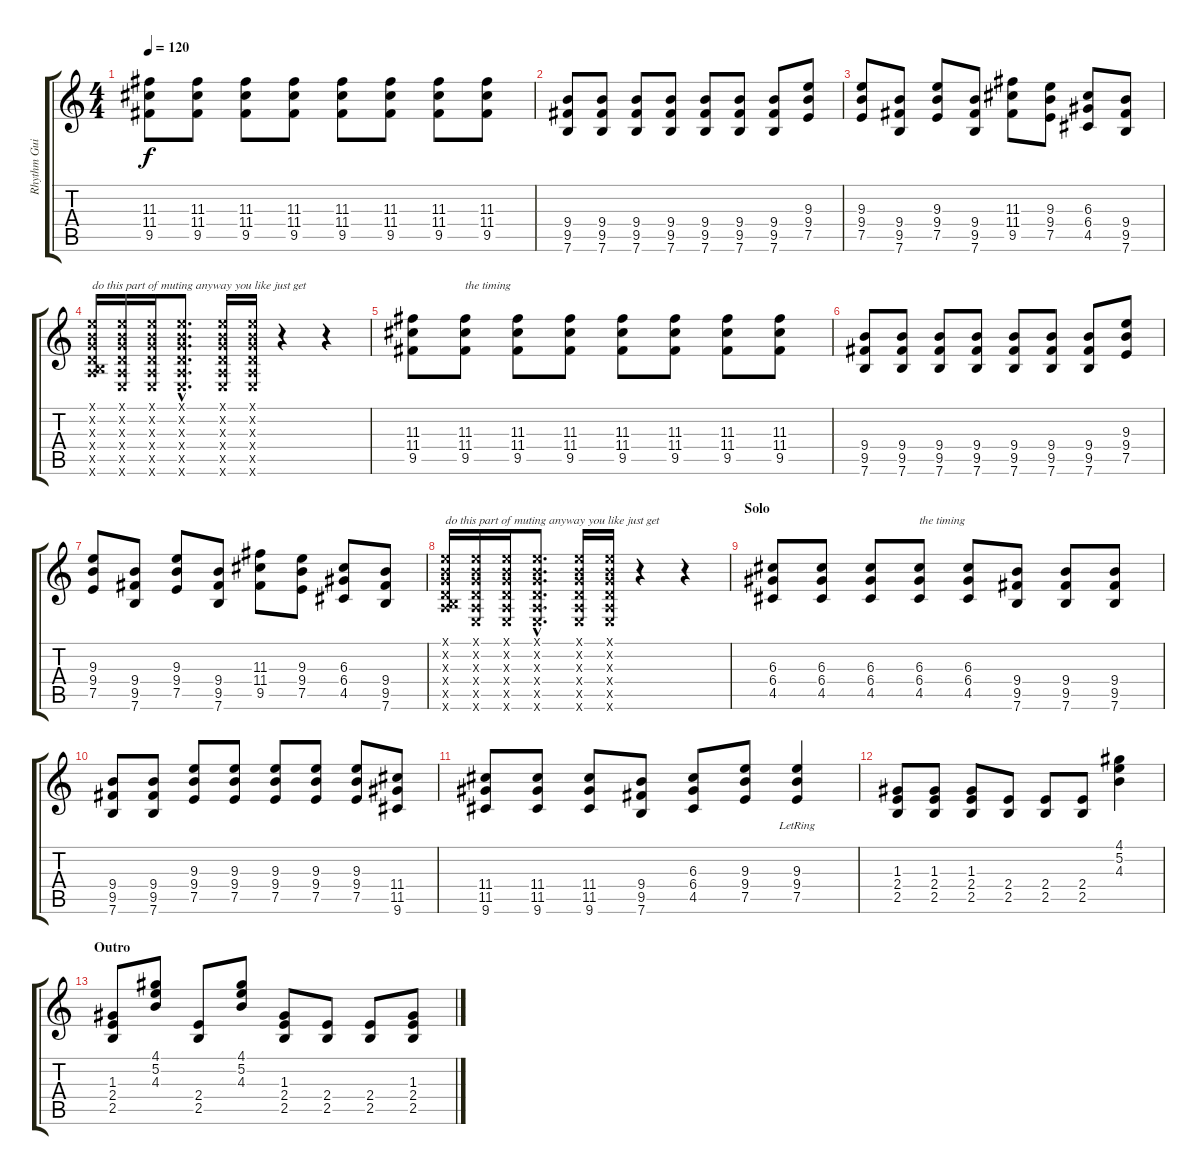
\track ("Rhythm Guitar" "Rhythm Gui") {instrument electricguitarmuted}
\staff {score tabs}
\tuning (E4 B3 G3 D3 A2 E2) {hide}
\ts (4 4)
\tempo 120
\clef g2
\ks c
(11.3 11.4 9.5).8{dy f instrument distortionguitar} (11.3 11.4 9.5).8 (11.3 11.4 9.5).8 (11.3 11.4 9.5).8 (11.3 11.4 9.5).8 (11.3 11.4 9.5).8 (11.3 11.4 9.5).8 (11.3 11.4 9.5).8 |
(9.4 9.5 7.6).8 (9.4 9.5 7.6).8 (9.4 9.5 7.6).8 (9.4 9.5 7.6).8 (9.4 9.5 7.6).8 (9.4 9.5 7.6).8 (9.4 9.5 7.6).8 (9.3 9.4 7.5).8 |
(9.3 9.4 7.5).8 (9.4 9.5 7.6).8 (9.3 9.4 7.5).8 (9.4 9.5 7.6).8 (11.3 11.4 9.5).8 (9.3 9.4 7.5).8 (6.3 6.4 4.5).8 (9.4 9.5 7.6).8 |
(0.1{x} 0.2{x} 0.3{x} 0.4{x} 0.5{x} 7.6{x}).16{txt "do this part of muting anyway you like just get "} (0.1{x} 0.2{x} 0.3{x} 0.4{x} 0.5{x} 0.6{x}).16 (0.1{x} 0.2{x} 0.3{x} 0.4{x} 0.5{x} 0.6{x}).16 (0.1{hac x} 0.2{hac x} 0.3{hac x} 0.4{hac x} 0.5{hac x} 0.6{hac x}).8{d} (0.1{x} 0.2{x} 0.3{x} 0.4{x} 0.5{x} 0.6{x}).16 (0.1{x} 0.2{x} 0.3{x} 0.4{x} 0.5{x} 0.6{x}).16 r.4 r.4 |
(11.3 11.4 9.5).8{instrument distortionguitar} (11.3 11.4 9.5).8{txt "the timing"} (11.3 11.4 9.5).8 (11.3 11.4 9.5).8 (11.3 11.4 9.5).8 (11.3 11.4 9.5).8 (11.3 11.4 9.5).8 (11.3 11.4 9.5).8 |
(9.4 9.5 7.6).8 (9.4 9.5 7.6).8 (9.4 9.5 7.6).8 (9.4 9.5 7.6).8 (9.4 9.5 7.6).8 (9.4 9.5 7.6).8 (9.4 9.5 7.6).8 (9.3 9.4 7.5).8 |
(9.3 9.4 7.5).8 (9.4 9.5 7.6).8 (9.3 9.4 7.5).8 (9.4 9.5 7.6).8 (11.3 11.4 9.5).8 (9.3 9.4 7.5).8 (6.3 6.4 4.5).8 (9.4 9.5 7.6).8 |
(0.1{x} 0.2{x} 0.3{x} 0.4{x} 0.5{x} 7.6{x}).16{txt "do this part of muting anyway you like just get "} (0.1{x} 0.2{x} 0.3{x} 0.4{x} 0.5{x} 0.6{x}).16 (0.1{x} 0.2{x} 0.3{x} 0.4{x} 0.5{x} 0.6{x}).16 (0.1{hac x} 0.2{hac x} 0.3{hac x} 0.4{hac x} 0.5{hac x} 0.6{hac x}).8{d} (0.1{x} 0.2{x} 0.3{x} 0.4{x} 0.5{x} 0.6{x}).16 (0.1{x} 0.2{x} 0.3{x} 0.4{x} 0.5{x} 0.6{x}).16 r.4 r.4 |
\section ("" "Solo")
(6.3 6.4 4.5).8 (6.3 6.4 4.5).8 (6.3 6.4 4.5).8 (6.3 6.4 4.5).8{txt "the timing"} (6.3 6.4 4.5).8 (9.4 9.5 7.6).8 (9.4 9.5 7.6).8 (9.4 9.5 7.6).8 |
(9.4 9.5 7.6).8 (9.4 9.5 7.6).8 (9.3 9.4 7.5).8 (9.3 9.4 7.5).8 (9.3 9.4 7.5).8 (9.3 9.4 7.5).8 (9.3 9.4 7.5).8 (11.4 11.5 9.6).8 |
(11.4 11.5 9.6).8 (11.4 11.5 9.6).8 (11.4 11.5 9.6).8 (9.4 9.5 7.6).8 (6.3 6.4 4.5).8 (9.3 9.4 7.5).8 (9.3{lr} 9.4{lr} 7.5{lr}).4 |
(1.3 2.4 2.5).8 (1.3 2.4 2.5).8 (1.3 2.4 2.5).8 (2.4 2.5).8 (2.4 2.5).8 (2.4 2.5).8 (4.1 5.2 4.3).4 |
\section ("" "Outro")
(1.3 2.4 2.5).8 (4.1 5.2 4.3).8 (2.4 2.5).8 (4.1 5.2 4.3).8 (1.3 2.4 2.5).8 (2.4 2.5).8 (2.4 2.5).8 (1.3 2.4 2.5).8
